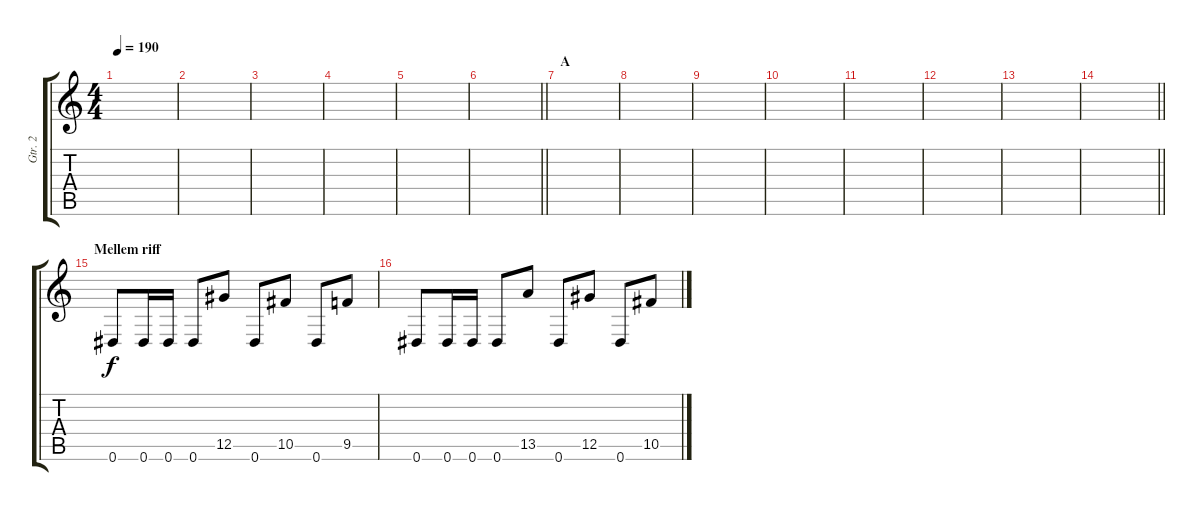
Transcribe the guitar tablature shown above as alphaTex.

\track ("Gtr. 2" "Gtr. 2") {instrument distortionguitar}
\staff {score tabs}
\tuning (Eb4 Bb3 Gb3 Db3 Ab2 Eb2) {hide}
\ts (4 4)
\tempo 190
\clef g2
\ks c
|
|
|
|
|
\barLineRight lightlight
|
\section ("" "A")
|
|
|
|
|
|
|
\barLineRight lightlight
|
\section ("" "Mellem riff")
0.6.8 0.6.16 0.6.16 0.6.8 12.5.8 0.6.8 10.5.8 0.6.8 9.5.8 |
0.6.8 0.6.16 0.6.16 0.6.8 13.5.8 0.6.8 12.5.8 0.6.8 10.5.8
